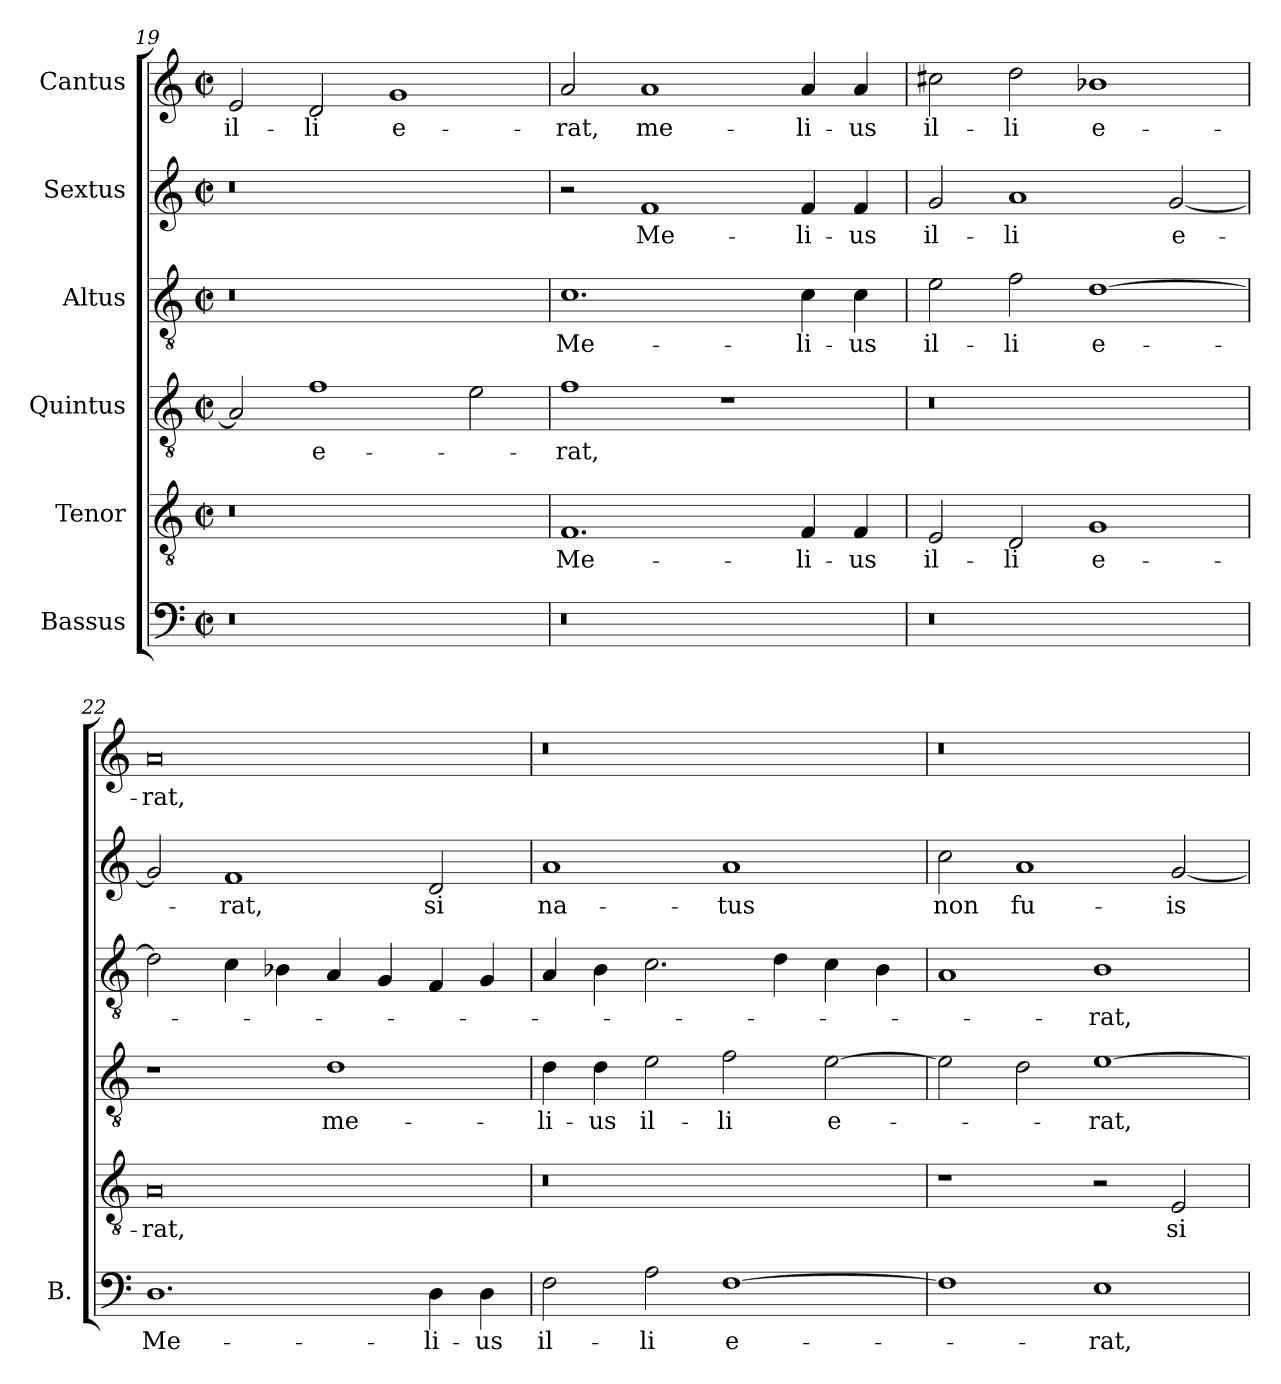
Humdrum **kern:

**kern	**text	**kern	**text	**kern	**text	**kern	**text	**kern	**text	**kern	**text
*part6	*part6	*part5	*part5	*part4	*part4	*part3	*part3	*part2	*part2	*part1	*part1
*staff6	*staff6	*staff5	*staff5	*staff4	*staff4	*staff3	*staff3	*staff2	*staff2	*staff1	*staff1
*I"Bassus	*	*I"Tenor	*	*I"Quintus	*	*I"Altus	*	*I"Sextus	*	*I"Cantus	*
*I'B.	*	*	*	*	*	*	*	*	*	*	*
*clefF4	*	*clefGv2	*	*clefGv2	*	*clefGv2	*	*clefG2	*	*clefG2	*
*k[]	*	*k[]	*	*k[]	*	*k[]	*	*k[]	*	*k[]	*
*C:	*	*C:	*	*C:	*	*C:	*	*C:	*	*C:	*
*M2/2	*	*M2/2	*	*M2/2	*	*M2/2	*	*M2/2	*	*M2/2	*
*met(c|)	*	*met(c|)	*	*met(c|)	*	*met(c|)	*	*met(c|)	*	*met(c|)	*
=19	=19	=19	=19	=19	=19	=19	=19	=19	=19	=19	=19
!LO:N:vis=0	!	!LO:N:vis=0	!	!	!	!LO:N:vis=0	!	!LO:N:vis=0	!	!	!
1r	.	1r	.	2A/]	.	1r	.	1r	.	2e/	il-
.	.	.	.	1f\	e-	.	.	.	.	2d/	-li
1ryy	.	1ryy	.	.	.	1ryy	.	1ryy	.	1g/	e-
.	.	.	.	2e\	.	.	.	.	.	.	.
=20	=20	=20	=20	=20	=20	=20	=20	=20	=20	=20	=20
!LO:N:vis=0	!	!	!	!	!	!	!	!	!	!	!
1r	.	1.F/	Me-	1f\	-rat,	1.c\	Me-	2r	.	2a/	-rat,
.	.	.	.	.	.	.	.	1f/	Me-	1a/	me-
1ryy	.	.	.	1r	.	.	.	.	.	.	.
.	.	4F/	-li-	.	.	4c\	-li-	4f/	-li-	4a/	-li-
.	.	4F/	-us	.	.	4c\	-us	4f/	-us	4a/	-us
=21	=21	=21	=21	=21	=21	=21	=21	=21	=21	=21	=21
!LO:N:vis=0	!	!	!	!LO:N:vis=0	!	!	!	!	!	!	!
1r	.	2E/	il-	1r	.	2e\	il-	2g/	il-	2cc#X\	il-
.	.	2D/	-li	.	.	2f\	-li	1a/	-li	2dd\	-li
1ryy	.	1G/	e-	1ryy	.	[1d\	e-	.	.	1b-X\	e-
.	.	.	.	.	.	.	.	[2g/	e-	.	.
=22	=22	=22	=22	=22	=22	=22	=22	=22	=22	=22	=22
1.D\	Me-	0A/	-rat,	1r	.	2d\]	.	2g/]	.	0a/	-rat,
.	.	.	.	.	.	4c\	.	1f/	-rat,	.	.
.	.	.	.	.	.	4B-X\	.	.	.	.	.
.	.	.	.	1d\	me-	4A/	.	.	.	.	.
.	.	.	.	.	.	4G/	.	.	.	.	.
4D\	-li-	.	.	.	.	4F/	.	2d/	si	.	.
4D\	-us	.	.	.	.	4G/	.	.	.	.	.
=23	=23	=23	=23	=23	=23	=23	=23	=23	=23	=23	=23
!	!	!LO:N:vis=0	!	!	!	!	!	!	!	!LO:N:vis=0	!
2F\	il-	1r	.	4d\	-li-	4A/	.	1a/	na-	1r	.
.	.	.	.	4d\	-us	4B\	.	.	.	.	.
2A\	-li	.	.	2e\	il-	2.c\	.	.	.	.	.
[1F\	e-	1ryy	.	2f\	-li	.	.	1a/	-tus	1ryy	.
.	.	.	.	.	.	4d\	.	.	.	.	.
.	.	.	.	[2e\	e-	4c\	.	.	.	.	.
.	.	.	.	.	.	4B\	.	.	.	.	.
=24	=24	=24	=24	=24	=24	=24	=24	=24	=24	=24	=24
!	!	!	!	!	!	!	!	!	!	!LO:N:vis=0	!
1F\]	.	1r	.	2e\]	.	1A/	.	2cc\	non	1r	.
.	.	.	.	2d\	.	.	.	1a/	fu-	.	.
1E\	-rat,	2r	.	[1e\	-rat,	1B\	-rat,	.	.	1ryy	.
.	.	2E/	si	.	.	.	.	[2g/	-is-	.	.
=	=	=	=	=	=	=	=	=	=	=	=
*-	*-	*-	*-	*-	*-	*-	*-	*-	*-	*-	*-
